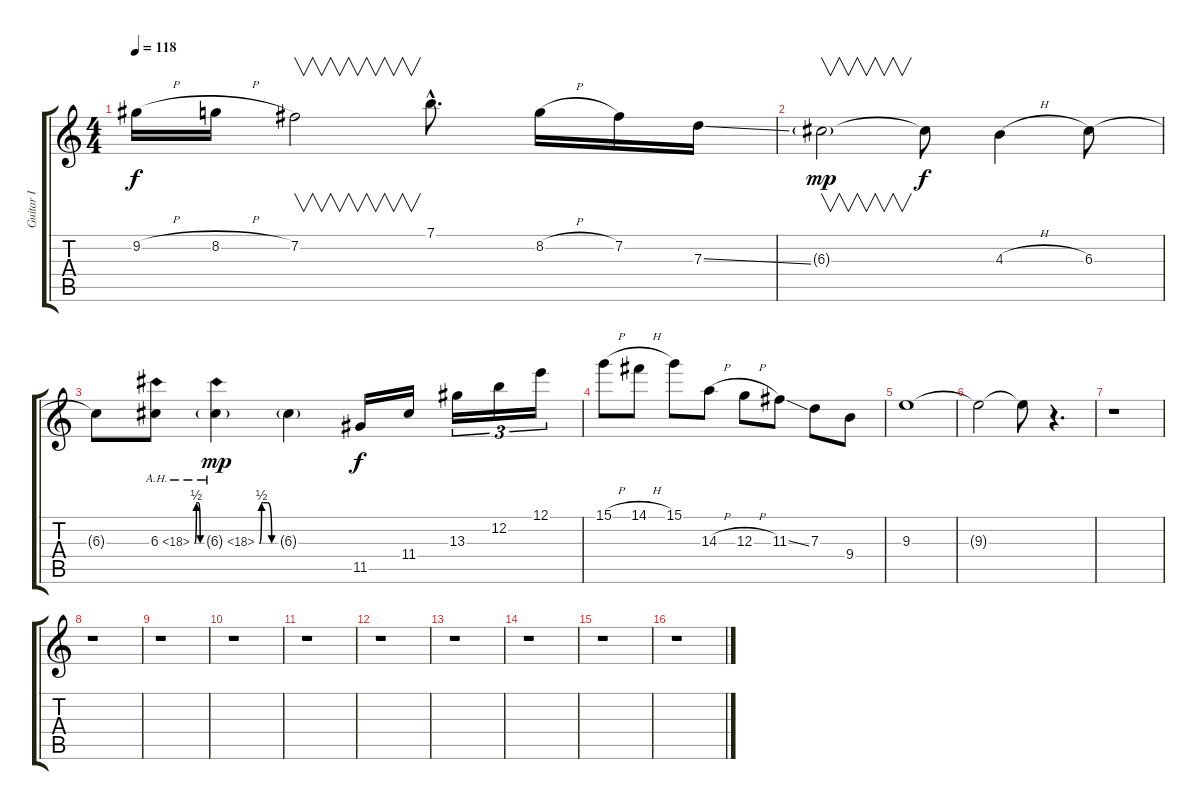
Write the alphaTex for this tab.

\track ("Guitar I" "Guitar I") {instrument distortionguitar}
\staff {score tabs}
\tuning (E4 B3 G3 D3 A2 E2) {hide}
\ts (4 4)
\tempo 118
\clef g2
\ks c
9.2{h}.16{dy f} 8.2{h}.16 7.2.2{v} 7.1{hac}.8{d} 8.2{h}.16 7.2.16 7.3{ss}.16 |
6.3{g}.2{v dy mp} 6.3{t}.8{dy f} 4.3{h}.4 6.3.8 |
6.3{t}.8 6.3{be (custom 0 0 15 2 30 2 45 0 60 0) ah 12}.8 6.3{be (custom 0 0 8 2 15 2 30 2 45 0 60 0) ah 12 g}.4{dy mp} 6.3{g}.4 11.5.16{dy f} 11.4.16 13.3.16{tu (3 2)} 12.2.16{tu (3 2)} 12.1.16{tu (3 2)} |
15.1{h}.8 14.1{h}.8 15.1.8 14.3{h}.8 12.3{h}.8 11.3{ss}.8 7.3.8 9.4.8 |
9.3.1 |
9.3{t}.2 9.3{t}.8 r.4{d} |
r.1 |
r.1 |
r.1 |
r.1 |
r.1 |
r.1 |
r.1 |
r.1 |
r.1 |
r.1
